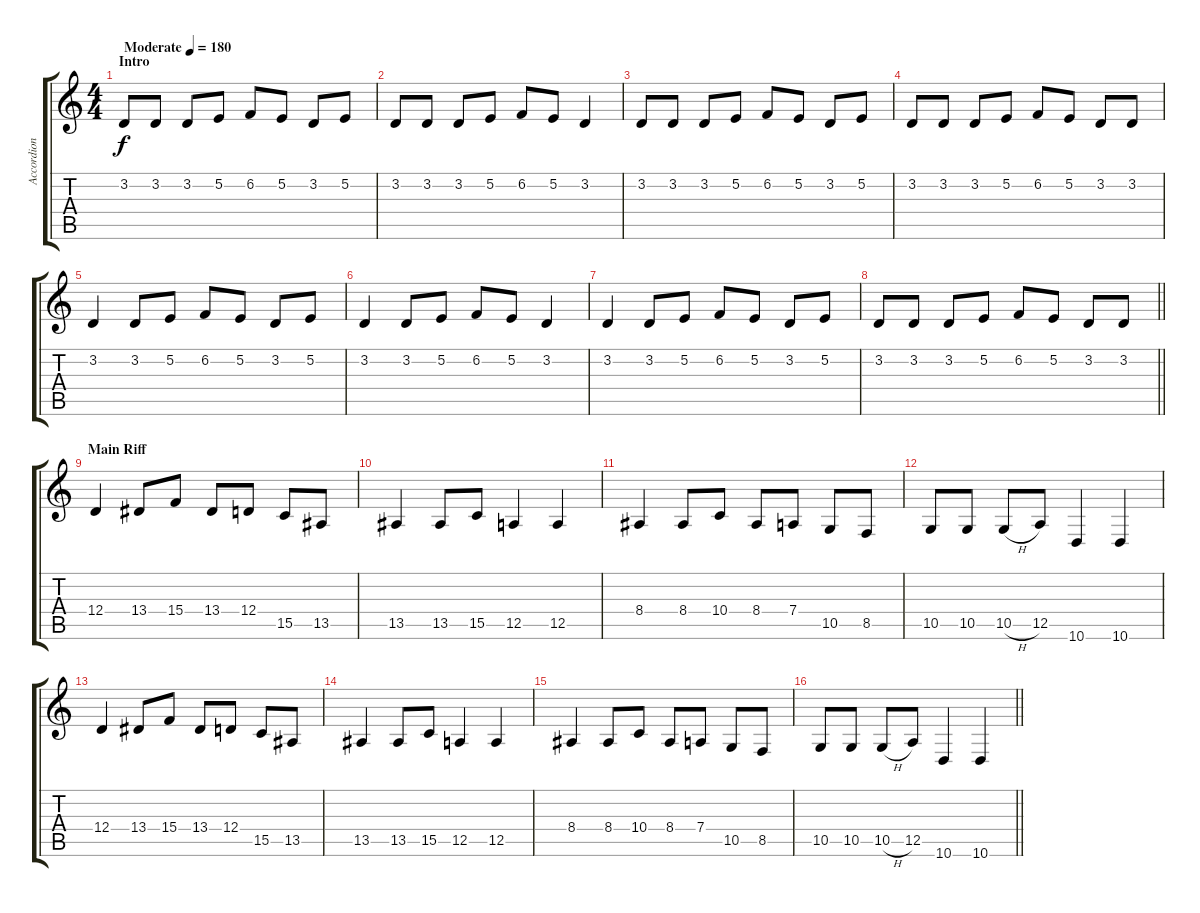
\track ("Accordion" "Accordion") {instrument tangoaccordion}
\staff {score tabs}
\tuning (E4 B3 G3 D3 A2 E2) {hide}
\ts (4 4)
\section ("" "Intro")
\tempo (180 "Moderate")
\clef g2
\ks c
3.2.8{dy f instrument tangoaccordion} 3.2.8 3.2.8 5.2.8 6.2.8 5.2.8 3.2.8 5.2.8 |
3.2.8 3.2.8 3.2.8 5.2.8 6.2.8 5.2.8 3.2.4 |
3.2.8 3.2.8 3.2.8 5.2.8 6.2.8 5.2.8 3.2.8 5.2.8 |
3.2.8 3.2.8 3.2.8 5.2.8 6.2.8 5.2.8 3.2.8 3.2.8 |
3.2.4 3.2.8 5.2.8 6.2.8 5.2.8 3.2.8 5.2.8 |
3.2.4 3.2.8 5.2.8 6.2.8 5.2.8 3.2.4 |
3.2.4 3.2.8 5.2.8 6.2.8 5.2.8 3.2.8 5.2.8 |
\barLineRight lightlight
3.2.8 3.2.8 3.2.8 5.2.8 6.2.8 5.2.8 3.2.8 3.2.8 |
\section ("" "Main Riff")
12.4.4{volume 12} 13.4.8 15.4.8 13.4.8 12.4.8 15.5.8 13.5.8 |
13.5.4 13.5.8 15.5.8 12.5.4 12.5.4 |
8.4.4 8.4.8 10.4.8 8.4.8 7.4.8 10.5.8 8.5.8 |
10.5.8 10.5.8 10.5{h}.8 12.5.8 10.6.4 10.6.4 |
12.4.4{volume 12} 13.4.8 15.4.8 13.4.8 12.4.8 15.5.8 13.5.8 |
13.5.4 13.5.8 15.5.8 12.5.4 12.5.4 |
8.4.4 8.4.8 10.4.8 8.4.8 7.4.8 10.5.8 8.5.8 |
\barLineRight lightlight
10.5.8 10.5.8 10.5{h}.8 12.5.8 10.6.4 10.6.4
